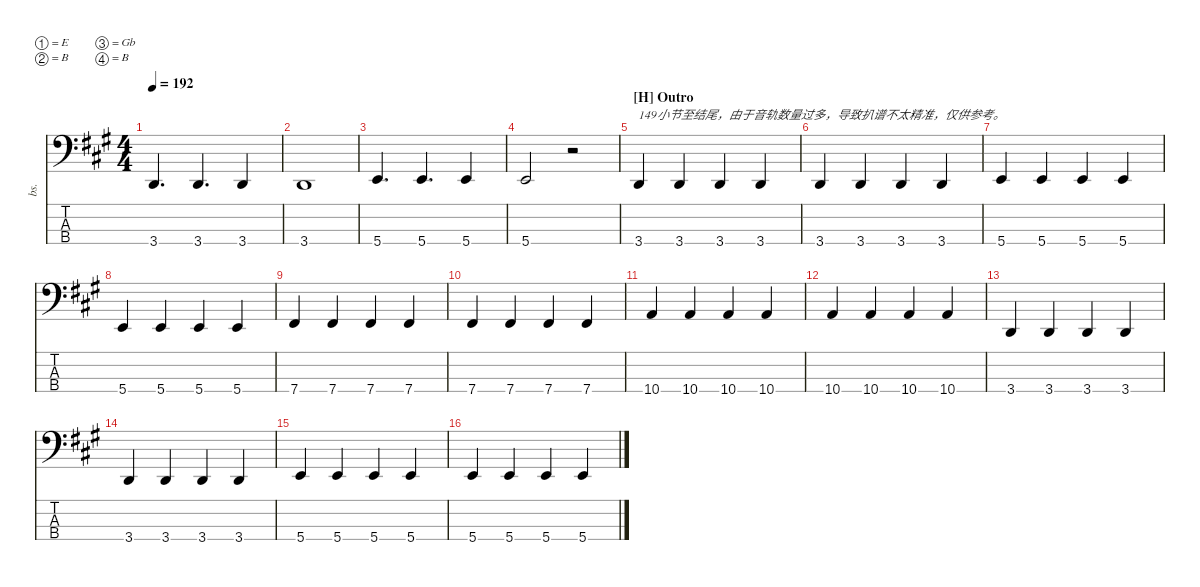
\defaultSystemsLayout 4
\hideDynamics
\bracketExtendMode nobrackets
\otherSystemsTrackNameOrientation horizontal
\track ("Electric Bass" "bs.") {instrument electricbassfinger}
\staff {score tabs}
\tuning (E2 B1 Gb1 B0)
\ts (4 4)
\tempo 192
\clef f4
\ks a
3.4{acc forcenatural}.4{d dy ff beam Up} 3.4{acc forcenatural}.4{d beam Up} 3.4{acc forcenatural}.4{beam Up} |
3.4{acc forcenatural}.1{beam Up} |
5.4{acc forcenatural}.4{d beam Up} 5.4{acc forcenatural}.4{d beam Up} 5.4{acc forcenatural}.4{beam Up} |
5.4{acc forcenatural}.2{beam Up} r.2{beam Up} |
\section ("H" "Outro")
3.4{acc forcenatural}.4{txt "149小节至结尾，由于音轨数量过多，导致扒谱不太精准，仅供参考。" beam Up} 3.4{acc forcenatural}.4{beam Up} 3.4{acc forcenatural}.4{beam Up} 3.4{acc forcenatural}.4{beam Up} |
3.4{acc forcenatural}.4{beam Up} 3.4{acc forcenatural}.4{beam Up} 3.4{acc forcenatural}.4{beam Up} 3.4{acc forcenatural}.4{beam Up} |
5.4{acc forcenatural}.4{beam Up} 5.4{acc forcenatural}.4{beam Up} 5.4{acc forcenatural}.4{beam Up} 5.4{acc forcenatural}.4{beam Up} |
5.4{acc forcenatural}.4{beam Up} 5.4{acc forcenatural}.4{beam Up} 5.4{acc forcenatural}.4{beam Up} 5.4{acc forcenatural}.4{beam Up} |
7.4{acc #}.4{beam Up} 7.4{acc #}.4{beam Up} 7.4{acc #}.4{beam Up} 7.4{acc #}.4{beam Up} |
7.4{acc #}.4{beam Up} 7.4{acc #}.4{beam Up} 7.4{acc #}.4{beam Up} 7.4{acc #}.4{beam Up} |
10.4{acc forcenatural}.4{beam Up} 10.4{acc forcenatural}.4{beam Up} 10.4{acc forcenatural}.4{beam Up} 10.4{acc forcenatural}.4{beam Up} |
10.4{acc forcenatural}.4{beam Up} 10.4{acc forcenatural}.4{beam Up} 10.4{acc forcenatural}.4{beam Up} 10.4{acc forcenatural}.4{beam Up} |
3.4{acc forcenatural}.4{beam Up} 3.4{acc forcenatural}.4{beam Up} 3.4{acc forcenatural}.4{beam Up} 3.4{acc forcenatural}.4{beam Up} |
3.4{acc forcenatural}.4{beam Up} 3.4{acc forcenatural}.4{beam Up} 3.4{acc forcenatural}.4{beam Up} 3.4{acc forcenatural}.4{beam Up} |
5.4{acc forcenatural}.4{beam Up} 5.4{acc forcenatural}.4{beam Up} 5.4{acc forcenatural}.4{beam Up} 5.4{acc forcenatural}.4{beam Up} |
5.4{acc forcenatural}.4{beam Up} 5.4{acc forcenatural}.4{beam Up} 5.4{acc forcenatural}.4{beam Up} 5.4{acc forcenatural}.4{beam Up}
